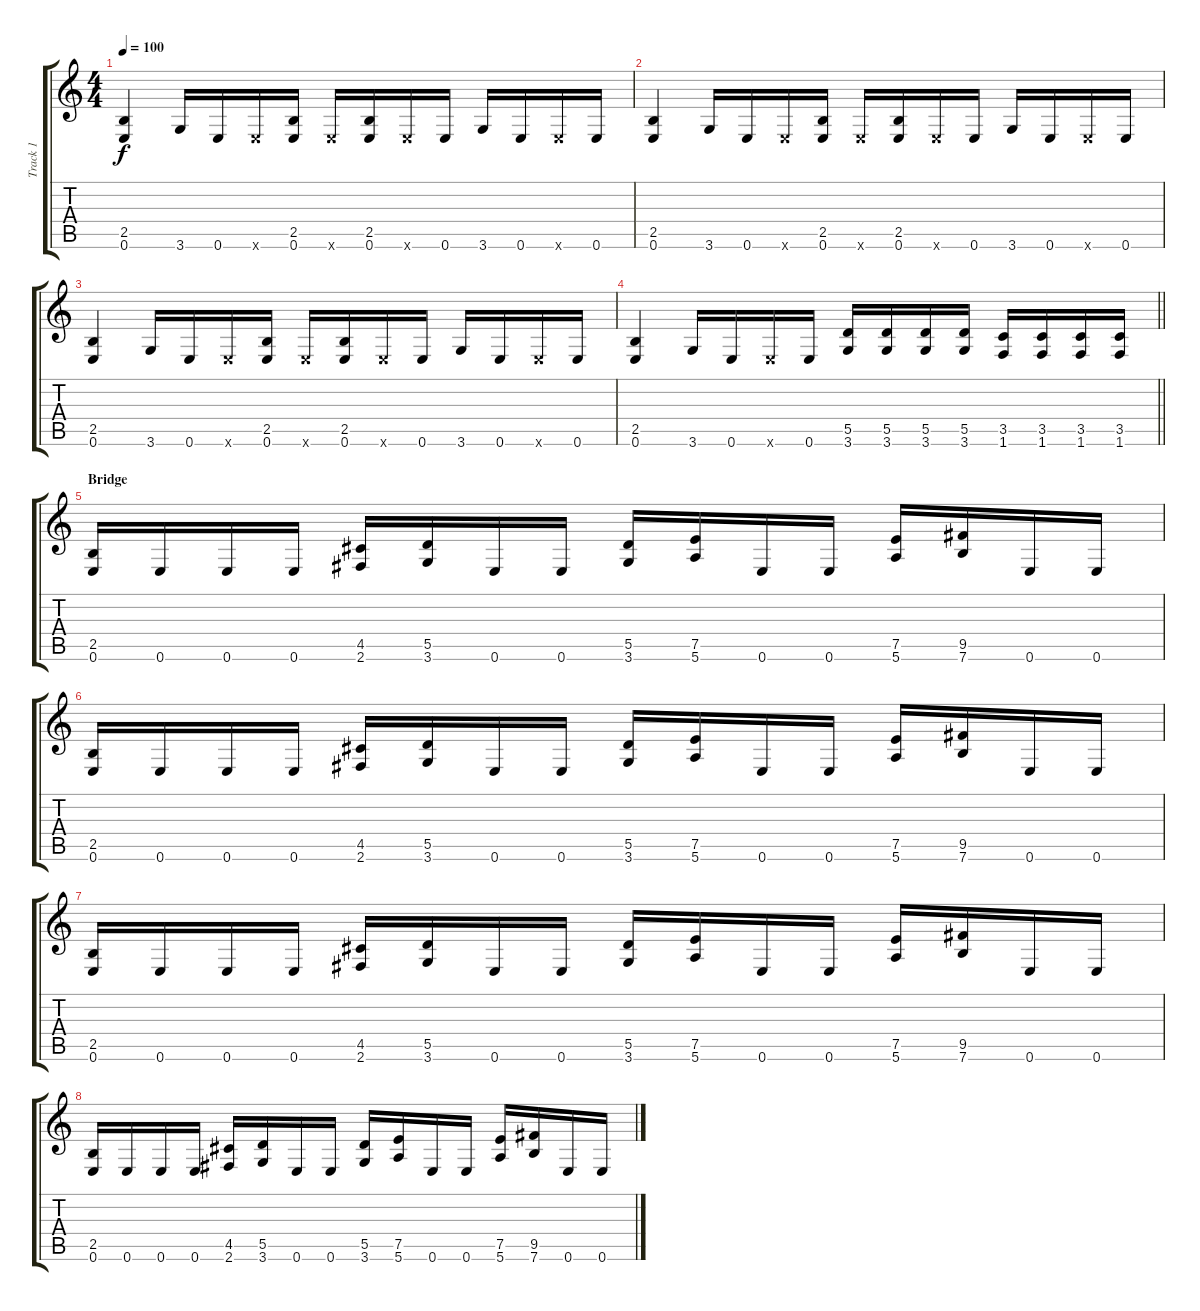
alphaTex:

\track ("Track 1" "Track 1") {instrument distortionguitar}
\staff {score tabs}
\tuning (E4 B3 G3 D3 A2 E2) {hide}
\ts (4 4)
\tempo 100
\clef g2
\ks c
(2.5 0.6).4{dy f} 3.6.16 0.6.16 0.6{x}.16 (2.5 0.6).16 0.6{x}.16 (2.5 0.6).16 0.6{x}.16 0.6.16 3.6.16 0.6.16 0.6{x}.16 0.6.16 |
(2.5 0.6).4 3.6.16 0.6.16 0.6{x}.16 (2.5 0.6).16 0.6{x}.16 (2.5 0.6).16 0.6{x}.16 0.6.16 3.6.16 0.6.16 0.6{x}.16 0.6.16 |
(2.5 0.6).4 3.6.16 0.6.16 0.6{x}.16 (2.5 0.6).16 0.6{x}.16 (2.5 0.6).16 0.6{x}.16 0.6.16 3.6.16 0.6.16 0.6{x}.16 0.6.16 |
\barLineRight lightlight
(2.5 0.6).4 3.6.16 0.6.16 0.6{x}.16 0.6.16 (5.5 3.6).16 (5.5 3.6).16 (5.5 3.6).16 (5.5 3.6).16 (3.5 1.6).16 (3.5 1.6).16 (3.5 1.6).16 (3.5 1.6).16 |
\section ("" "Bridge")
(2.5 0.6).16 0.6.16 0.6.16 0.6.16 (4.5 2.6).16 (5.5 3.6).16 0.6.16 0.6.16 (5.5 3.6).16 (7.5 5.6).16 0.6.16 0.6.16 (7.5 5.6).16 (9.5 7.6).16 0.6.16 0.6.16 |
(2.5 0.6).16 0.6.16 0.6.16 0.6.16 (4.5 2.6).16 (5.5 3.6).16 0.6.16 0.6.16 (5.5 3.6).16 (7.5 5.6).16 0.6.16 0.6.16 (7.5 5.6).16 (9.5 7.6).16 0.6.16 0.6.16 |
(2.5 0.6).16 0.6.16 0.6.16 0.6.16 (4.5 2.6).16 (5.5 3.6).16 0.6.16 0.6.16 (5.5 3.6).16 (7.5 5.6).16 0.6.16 0.6.16 (7.5 5.6).16 (9.5 7.6).16 0.6.16 0.6.16 |
(2.5 0.6).16 0.6.16 0.6.16 0.6.16 (4.5 2.6).16 (5.5 3.6).16 0.6.16 0.6.16 (5.5 3.6).16 (7.5 5.6).16 0.6.16 0.6.16 (7.5 5.6).16 (9.5 7.6).16 0.6.16 0.6.16
